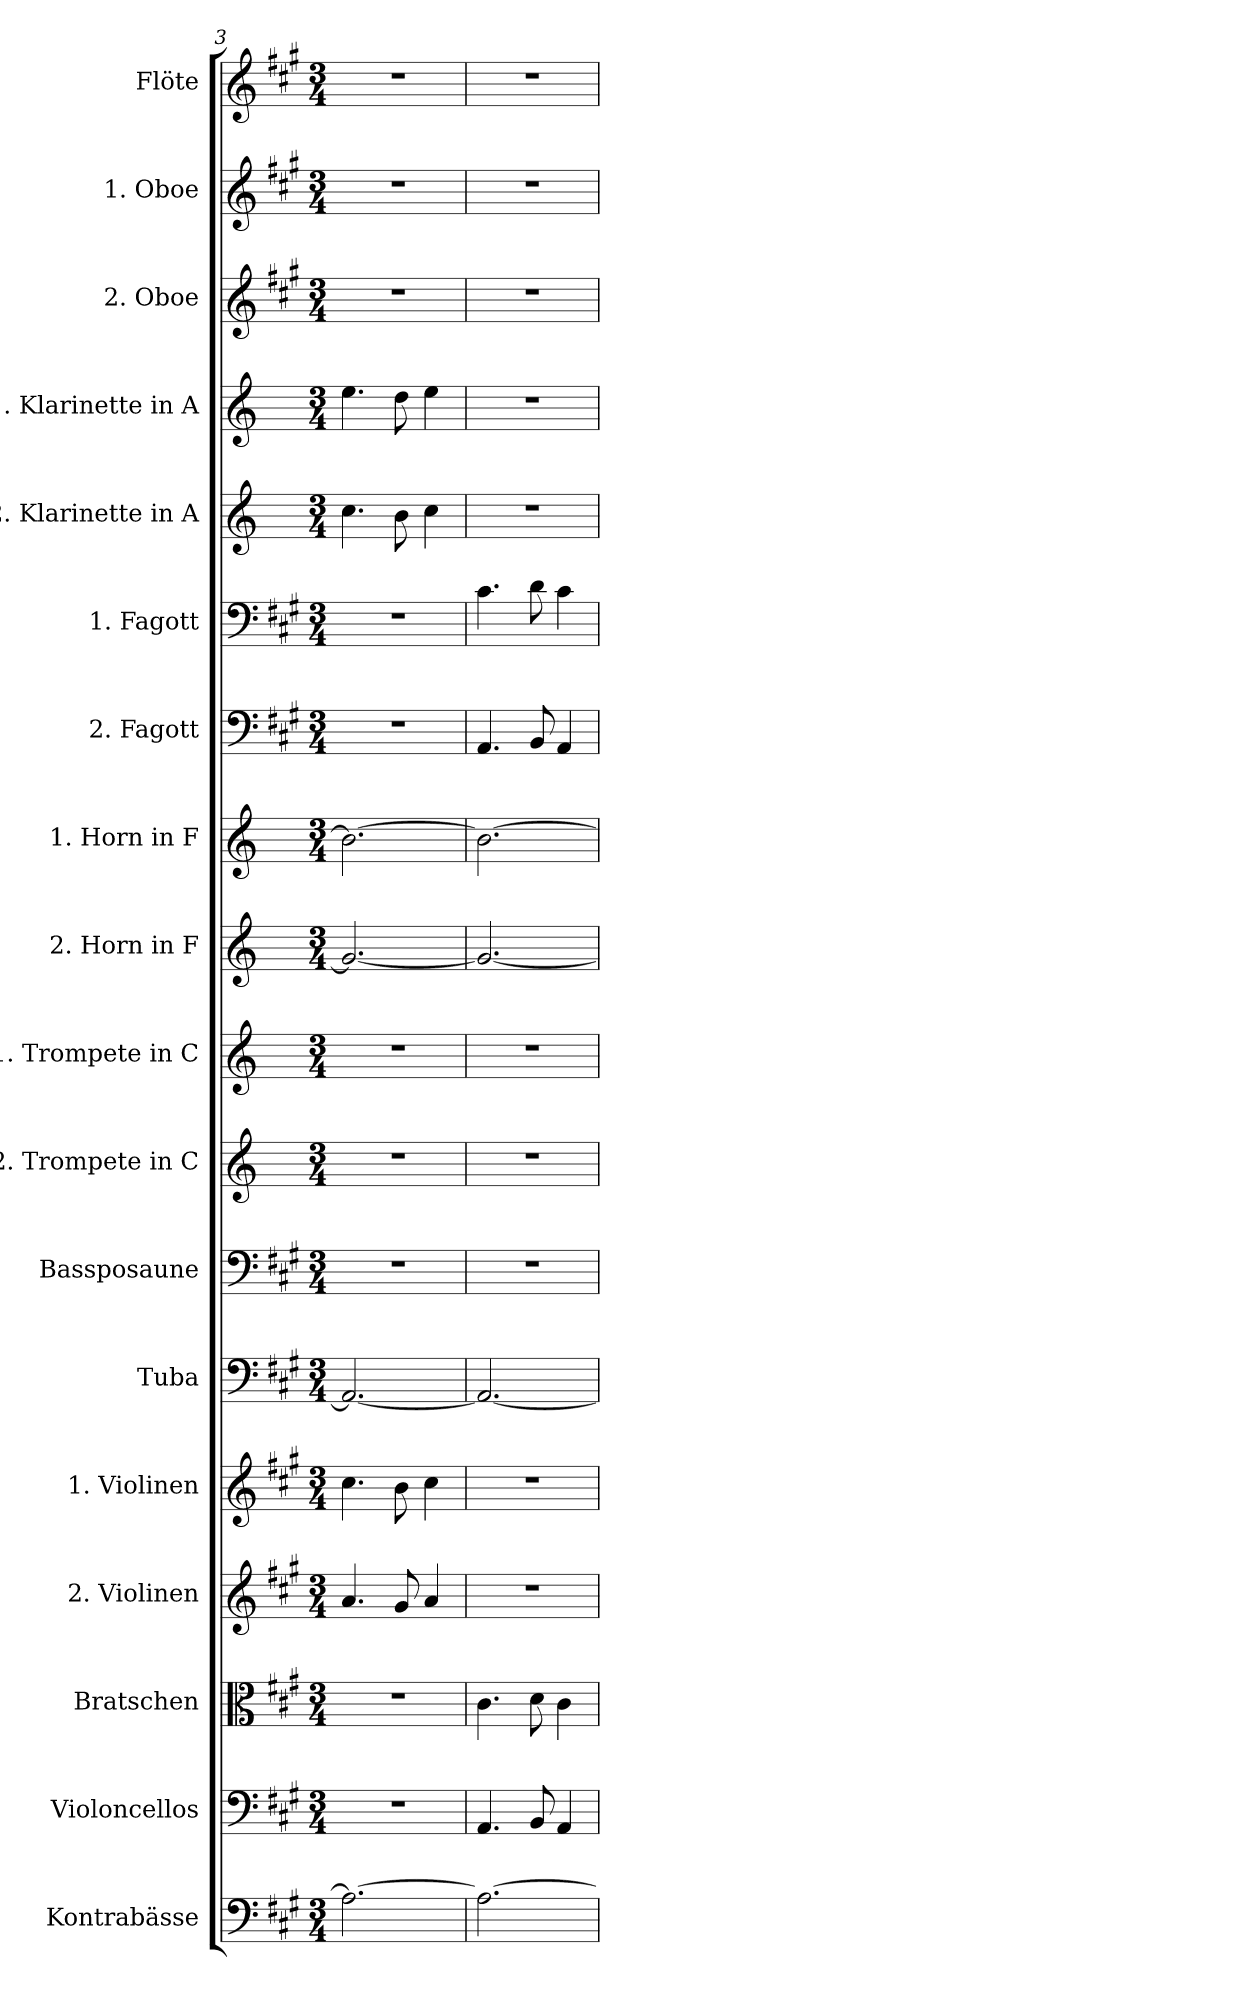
**kern	**kern	**kern	**kern	**kern	**kern	**kern	**kern	**kern	**kern	**kern	**kern	**kern	**kern	**kern	**kern	**kern	**kern
*part18	*part17	*part16	*part15	*part14	*part13	*part12	*part11	*part10	*part9	*part8	*part7	*part6	*part5	*part4	*part3	*part2	*part1
*staff18	*staff17	*staff16	*staff15	*staff14	*staff13	*staff12	*staff11	*staff10	*staff9	*staff8	*staff7	*staff6	*staff5	*staff4	*staff3	*staff2	*staff1
*I"Kontrabässe	*I"Violoncellos	*I"Bratschen	*I"2. Violinen	*I"1. Violinen	*I"Tuba	*I"Bassposaune	*I"2. Trompete in C	*I"1. Trompete in C	*I"2. Horn in F	*I"1. Horn in F	*I"2. Fagott	*I"1. Fagott	*I"2. Klarinette in A	*I"1. Klarinette in A	*I"2. Oboe	*I"1. Oboe	*I"Flöte
*I'Kbs.	*I'Vcs.	*I'Bran.	*I'2. Vln.	*I'1. Vln.	*I'Tba.	*I'B.psn.	*	*	*	*	*I'2. Fgt.	*I'1. Fgt.	*	*	*I'2. Ob.	*I'1. Ob.	*I'Fl.
*clefF4	*clefF4	*clefC3	*clefG2	*clefG2	*clefF4	*clefF4	*clefG2	*clefG2	*clefG2	*clefG2	*clefF4	*clefF4	*clefG2	*clefG2	*clefG2	*clefG2	*clefG2
*ITrd7c12	*	*	*	*	*	*	*	*	*ITrd4c7	*ITrd4c7	*	*	*ITrd2c3	*ITrd2c3	*	*	*
*k[f#c#g#]	*k[f#c#g#]	*k[f#c#g#]	*k[f#c#g#]	*k[f#c#g#]	*k[f#c#g#]	*k[f#c#g#]	*k[]	*k[]	*k[b-]	*k[b-]	*k[f#c#g#]	*k[f#c#g#]	*k[f#c#g#]	*k[f#c#g#]	*k[f#c#g#]	*k[f#c#g#]	*k[f#c#g#]
*M3/4	*M3/4	*M3/4	*M3/4	*M3/4	*M3/4	*M3/4	*M3/4	*M3/4	*M3/4	*M3/4	*M3/4	*M3/4	*M3/4	*M3/4	*M3/4	*M3/4	*M3/4
=3	=3	=3	=3	=3	=3	=3	=3	=3	=3	=3	=3	=3	=3	=3	=3	=3	=3
2.AA\_	2.r	2.r	4.a/	4.cc#\	2.AA/_	2.r	2.r	2.r	2.c#/_	2.e\_	2.r	2.r	4.a\	4.cc#\	2.r	2.r	2.r
.	.	.	8g#/	8b\	.	.	.	.	.	.	.	.	8g#\	8b\	.	.	.
.	.	.	4a/	4cc#\	.	.	.	.	.	.	.	.	4a\	4cc#\	.	.	.
=4	=4	=4	=4	=4	=4	=4	=4	=4	=4	=4	=4	=4	=4	=4	=4	=4	=4
2.AA\_	4.AA/	4.c#\	2.r	2.r	2.AA/_	2.r	2.r	2.r	2.c#/_	2.e\_	4.AA/	4.c#\	2.r	2.r	2.r	2.r	2.r
.	8BB/	8d\	.	.	.	.	.	.	.	.	8BB/	8d\	.	.	.	.	.
.	4AA/	4c#\	.	.	.	.	.	.	.	.	4AA/	4c#\	.	.	.	.	.
=	=	=	=	=	=	=	=	=	=	=	=	=	=	=	=	=	=
*-	*-	*-	*-	*-	*-	*-	*-	*-	*-	*-	*-	*-	*-	*-	*-	*-	*-
